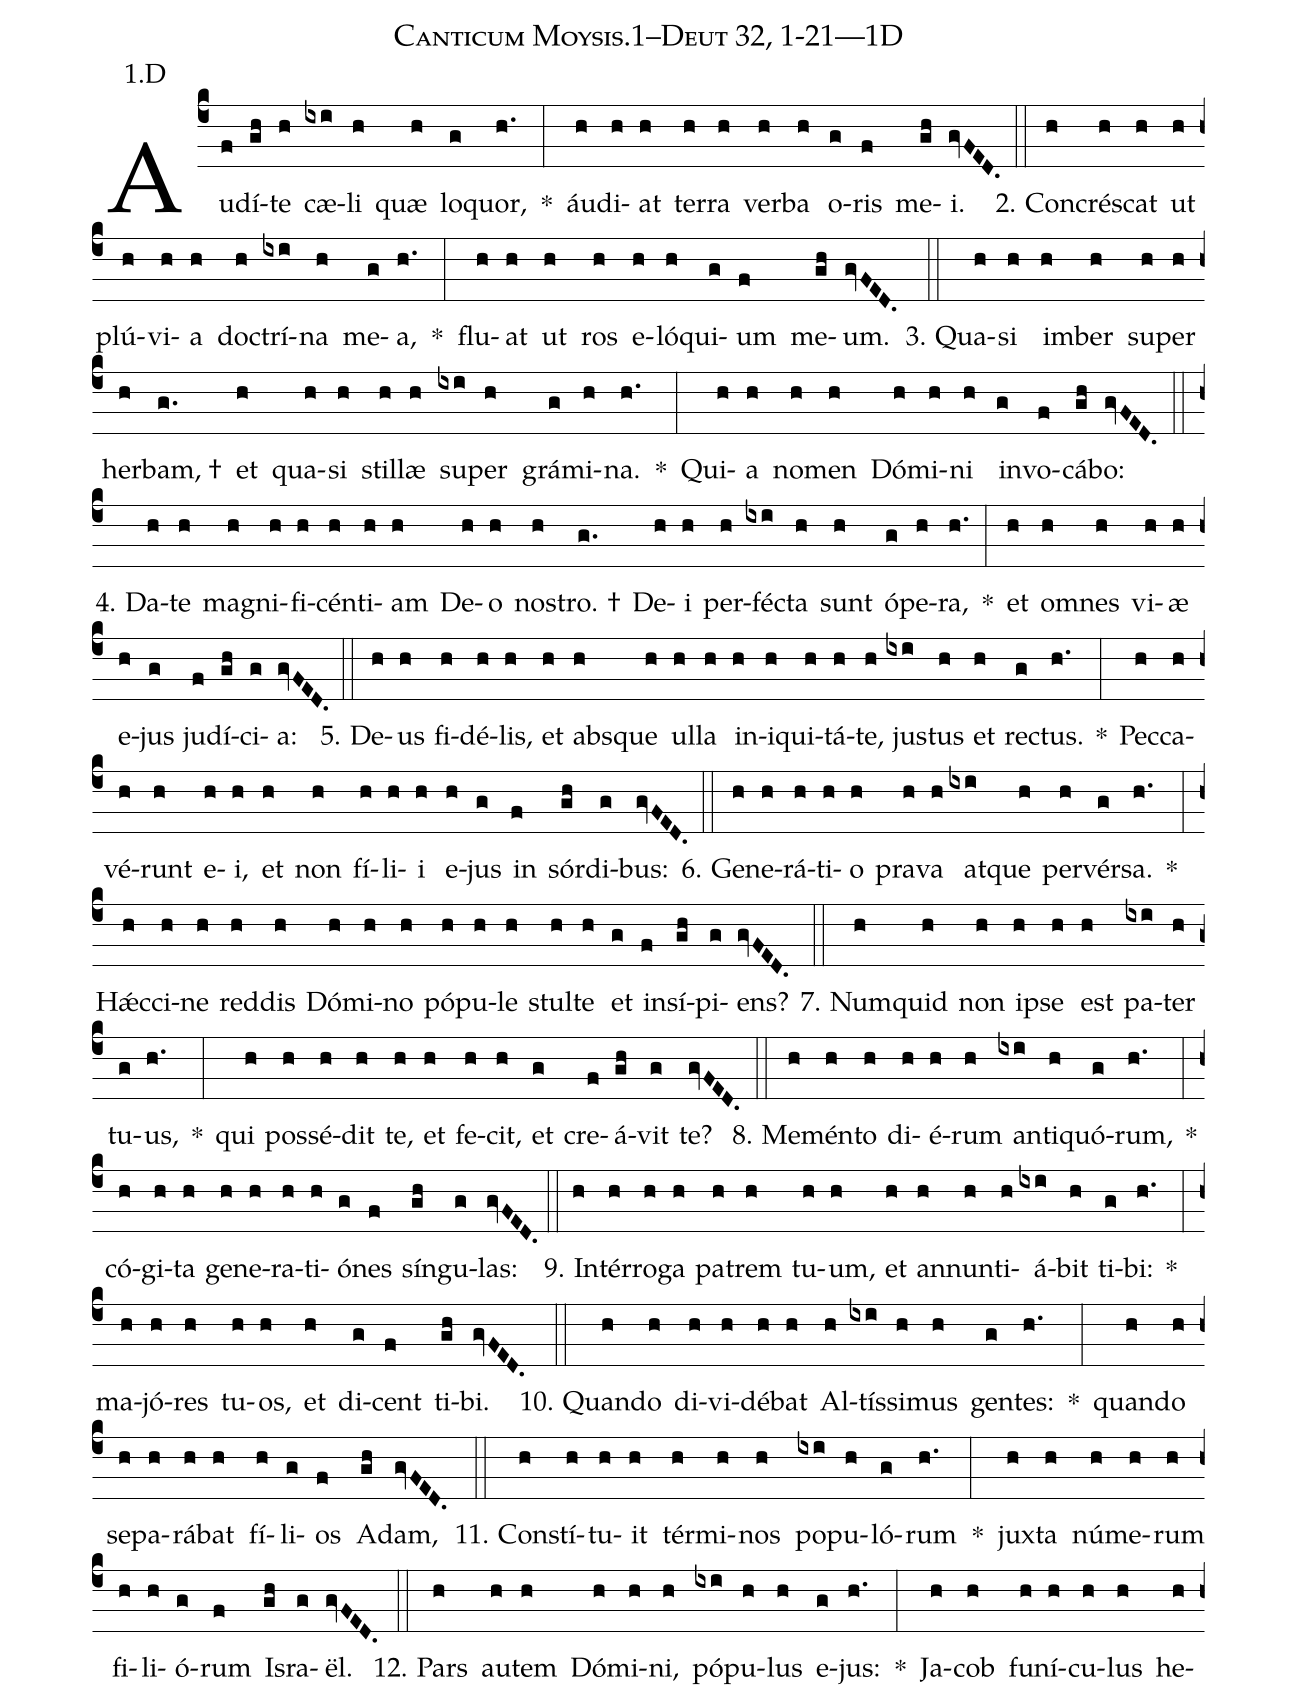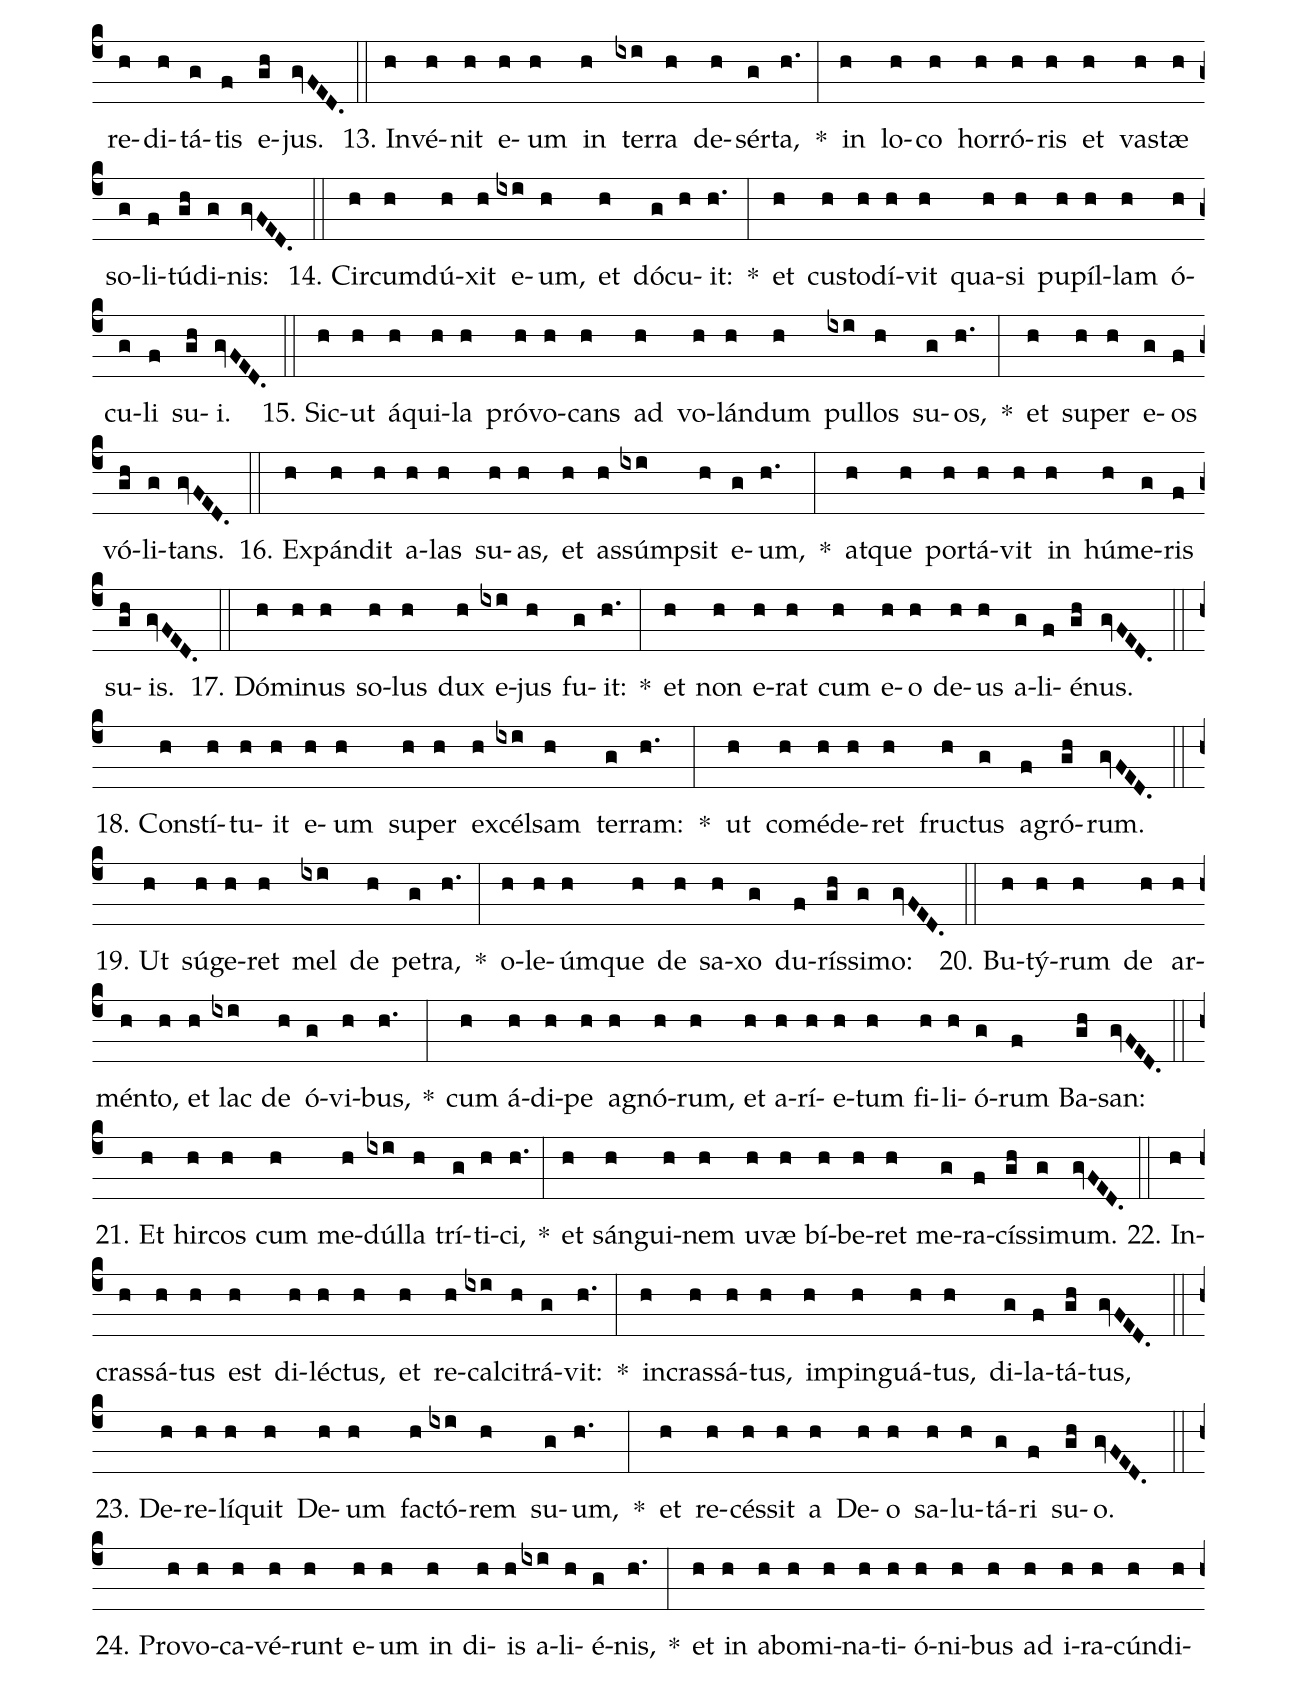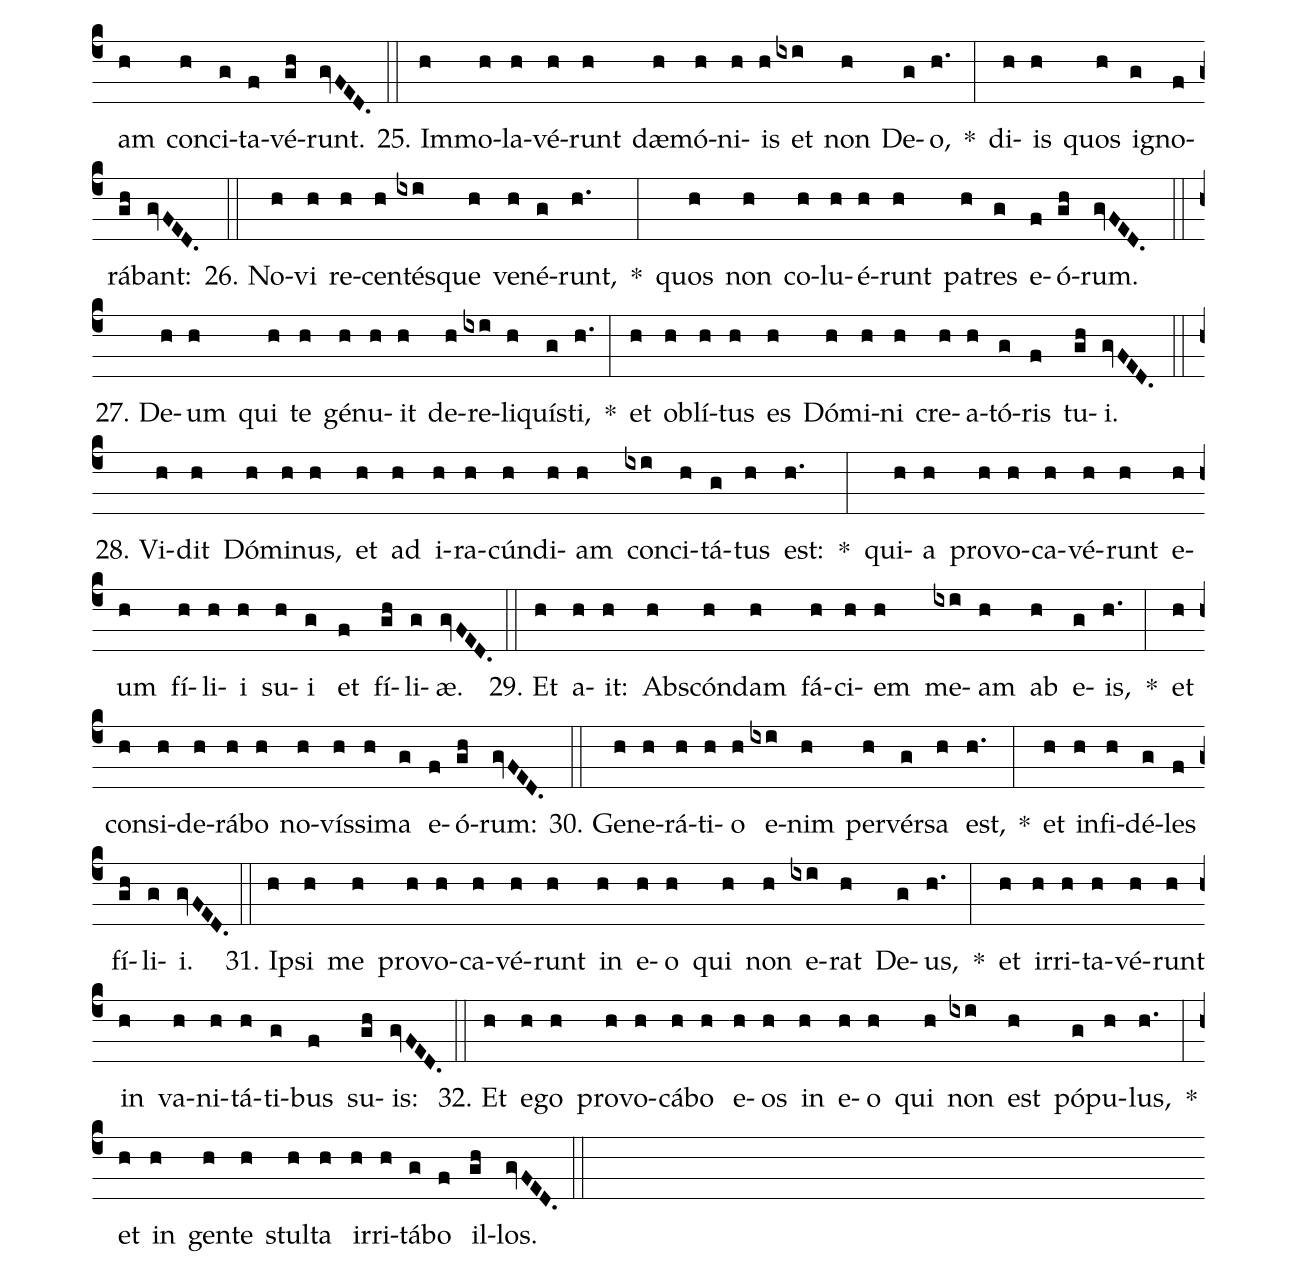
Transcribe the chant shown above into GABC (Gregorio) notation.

name: Canticum Moysis.1--Deut 32, 1-21---1D;
annotation: 1.D;
%%
(c4)Au(f)dí(gh)te(h) cæ(ixi)li(h) quæ(h) lo(g)quor,(h.) *(:) áu(h)di(h)at(h) ter(h)ra(h) ver(h)ba(h) o(g)ris(f) me(gh)i.(gvFED.) (::)
2. Con(h)crés(h)cat(h) ut(h) plú(h)vi(h)a(h) doc(h)trí(ixi)na(h) me(g)a,(h.) *(:) flu(h)at(h) ut(h) ros(h) e(h)ló(h)qui(g)um(f) me(gh)um.(gvFED.) (::)
3. Qua(h)si(h) im(h)ber(h) su(h)per(h) her(h)bam, †(g.) et(h) qua(h)si(h) stil(h)læ(h) su(ixi)per(h) grá(g)mi(h)na.(h.) *(:) Qui(h)a(h) no(h)men(h) Dó(h)mi(h)ni(h) in(g)vo(f)cá(gh)bo:(gvFED.) (::)
4. Da(h)te(h) ma(h)gni(h)fi(h)cén(h)ti(h)am(h) De(h)o(h) nos(h)tro. †(g.) De(h)i(h) per(h)féc(ixi)ta(h) sunt(h) ó(g)pe(h)ra,(h.) *(:) et(h) om(h)nes(h) vi(h)æ(h) e(h)jus(g) ju(f)dí(gh)ci(g)a:(gvFED.) (::)
5. De(h)us(h) fi(h)dé(h)lis,(h) et(h) abs(h)que(h) ul(h)la(h) in(h)i(h)qui(h)tá(h)te,(h) jus(ixi)tus(h) et(h) rec(g)tus.(h.) *(:) Pec(h)ca(h)vé(h)runt(h) e(h)i,(h) et(h) non(h) fí(h)li(h)i(h) e(h)jus(g) in(f) sór(gh)di(g)bus:(gvFED.) (::)
6. Ge(h)ne(h)rá(h)ti(h)o(h) pra(h)va(h) at(ixi)que(h) per(h)vér(g)sa.(h.) *(:) Hǽc(h)ci(h)ne(h) red(h)dis(h) Dó(h)mi(h)no(h) pó(h)pu(h)le(h) stul(h)te(h) et(g) in(f)sí(gh)pi(g)ens?(gvFED.) (::)
7. Num(h)quid(h) non(h) ip(h)se(h) est(h) pa(ixi)ter(h) tu(g)us,(h.) *(:) qui(h) pos(h)sé(h)dit(h) te,(h) et(h) fe(h)cit,(h) et(g) cre(f)á(gh)vit(g) te?(gvFED.) (::)
8. Me(h)mén(h)to(h) di(h)é(h)rum(h) an(ixi)ti(h)quó(g)rum,(h.) *(:) có(h)gi(h)ta(h) ge(h)ne(h)ra(h)ti(h)ó(g)nes(f) sín(gh)gu(g)las:(gvFED.) (::)
9. In(h)tér(h)ro(h)ga(h) pa(h)trem(h) tu(h)um,(h) et(h) an(h)nun(h)ti(h)á(ixi)bit(h) ti(g)bi:(h.) *(:) ma(h)jó(h)res(h) tu(h)os,(h) et(h) di(g)cent(f) ti(gh)bi.(gvFED.) (::)
10. Quan(h)do(h) di(h)vi(h)dé(h)bat(h) Al(h)tís(ixi)si(h)mus(h) gen(g)tes:(h.) *(:) quan(h)do(h) se(h)pa(h)rá(h)bat(h) fí(h)li(g)os(f) A(gh)dam,(gvFED.) (::)
11. Con(h)stí(h)tu(h)it(h) tér(h)mi(h)nos(h) po(ixi)pu(h)ló(g)rum(h.) *(:) jux(h)ta(h) nú(h)me(h)rum(h) fi(h)li(h)ó(g)rum(f) Is(gh)ra(g)ël.(gvFED.) (::)
12. Pars(h) au(h)tem(h) Dó(h)mi(h)ni,(h) pó(ixi)pu(h)lus(h) e(g)jus:(h.) *(:) Ja(h)cob(h) fu(h)ní(h)cu(h)lus(h) he(h)re(h)di(h)tá(g)tis(f) e(gh)jus.(gvFED.) (::)
13. In(h)vé(h)nit(h) e(h)um(h) in(h) ter(ixi)ra(h) de(h)sér(g)ta,(h.) *(:) in(h) lo(h)co(h) hor(h)ró(h)ris(h) et(h) vas(h)tæ(h) so(g)li(f)tú(gh)di(g)nis:(gvFED.) (::)
14. Cir(h)cum(h)dú(h)xit(h) e(ixi)um,(h) et(h) dó(g)cu(h)it:(h.) *(:) et(h) cus(h)to(h)dí(h)vit(h) qua(h)si(h) pu(h)píl(h)lam(h) ó(h)cu(g)li(f) su(gh)i.(gvFED.) (::)
15. Sic(h)ut(h) á(h)qui(h)la(h) pró(h)vo(h)cans(h) ad(h) vo(h)lán(h)dum(h) pul(ixi)los(h) su(g)os,(h.) *(:) et(h) su(h)per(h) e(g)os(f) vó(gh)li(g)tans.(gvFED.) (::)
16. Ex(h)pán(h)dit(h) a(h)las(h) su(h)as,(h) et(h) as(h)súmp(ixi)sit(h) e(g)um,(h.) *(:) at(h)que(h) por(h)tá(h)vit(h) in(h) hú(h)me(g)ris(f) su(gh)is.(gvFED.) (::)
17. Dó(h)mi(h)nus(h) so(h)lus(h) dux(h) e(ixi)jus(h) fu(g)it:(h.) *(:) et(h) non(h) e(h)rat(h) cum(h) e(h)o(h) de(h)us(h) a(g)li(f)é(gh)nus.(gvFED.) (::)
18. Con(h)stí(h)tu(h)it(h) e(h)um(h) su(h)per(h) ex(h)cél(ixi)sam(h) ter(g)ram:(h.) *(:) ut(h) com(h)é(h)de(h)ret(h) fruc(h)tus(g) a(f)gró(gh)rum.(gvFED.) (::)
19. Ut(h) sú(h)ge(h)ret(h) mel(ixi) de(h) pe(g)tra,(h.) *(:) o(h)le(h)úm(h)que(h) de(h) sa(h)xo(g) du(f)rís(gh)si(g)mo:(gvFED.) (::)
20. Bu(h)tý(h)rum(h) de(h) ar(h)mén(h)to,(h) et(h) lac(ixi) de(h) ó(g)vi(h)bus,(h.) *(:) cum(h) á(h)di(h)pe(h) a(h)gnó(h)rum,(h) et(h) a(h)rí(h)e(h)tum(h) fi(h)li(h)ó(g)rum(f) Ba(gh)san:(gvFED.) (::)
21. Et(h) hir(h)cos(h) cum(h) me(h)dúl(ixi)la(h) trí(g)ti(h)ci,(h.) *(:) et(h) sán(h)gui(h)nem(h) u(h)væ(h) bí(h)be(h)ret(h) me(g)ra(f)cís(gh)si(g)mum.(gvFED.) (::)
22. In(h)cras(h)sá(h)tus(h) est(h) di(h)léc(h)tus,(h) et(h) re(h)cal(ixi)ci(h)trá(g)vit:(h.) *(:) in(h)cras(h)sá(h)tus,(h) im(h)pin(h)guá(h)tus,(h) di(g)la(f)tá(gh)tus,(gvFED.) (::)
23. De(h)re(h)lí(h)quit(h) De(h)um(h) fac(h)tó(ixi)rem(h) su(g)um,(h.) *(:) et(h) re(h)cés(h)sit(h) a(h) De(h)o(h) sa(h)lu(h)tá(g)ri(f) su(gh)o.(gvFED.) (::)
24. Pro(h)vo(h)ca(h)vé(h)runt(h) e(h)um(h) in(h) di(h)is(h) a(ixi)li(h)é(g)nis,(h.) *(:) et(h) in(h) ab(h)o(h)mi(h)na(h)ti(h)ó(h)ni(h)bus(h) ad(h) i(h)ra(h)cún(h)di(h)am(h) con(h)ci(g)ta(f)vé(gh)runt.(gvFED.) (::)
25. Im(h)mo(h)la(h)vé(h)runt(h) dæ(h)mó(h)ni(h)is(h) et(ixi) non(h) De(g)o,(h.) *(:) di(h)is(h) quos(h) i(g)gno(f)rá(gh)bant:(gvFED.) (::)
26. No(h)vi(h) re(h)cen(h)tés(ixi)que(h) ve(h)né(g)runt,(h.) *(:) quos(h) non(h) co(h)lu(h)é(h)runt(h) pa(h)tres(g) e(f)ó(gh)rum.(gvFED.) (::)
27. De(h)um(h) qui(h) te(h) gé(h)nu(h)it(h) de(h)re(ixi)li(h)quís(g)ti,(h.) *(:) et(h) ob(h)lí(h)tus(h) es(h) Dó(h)mi(h)ni(h) cre(h)a(h)tó(g)ris(f) tu(gh)i.(gvFED.) (::)
28. Vi(h)dit(h) Dó(h)mi(h)nus,(h) et(h) ad(h) i(h)ra(h)cún(h)di(h)am(h) con(ixi)ci(h)tá(g)tus(h) est:(h.) *(:) qui(h)a(h) pro(h)vo(h)ca(h)vé(h)runt(h) e(h)um(h) fí(h)li(h)i(h) su(h)i(g) et(f) fí(gh)li(g)æ.(gvFED.) (::)
29. Et(h) a(h)it:(h) Abs(h)cón(h)dam(h) fá(h)ci(h)em(h) me(ixi)am(h) ab(h) e(g)is,(h.) *(:) et(h) con(h)si(h)de(h)rá(h)bo(h) no(h)vís(h)si(h)ma(g) e(f)ó(gh)rum:(gvFED.) (::)
30. Ge(h)ne(h)rá(h)ti(h)o(h) e(ixi)nim(h) per(h)vér(g)sa(h) est,(h.) *(:) et(h) in(h)fi(h)dé(g)les(f) fí(gh)li(g)i.(gvFED.) (::)
31. Ip(h)si(h) me(h) pro(h)vo(h)ca(h)vé(h)runt(h) in(h) e(h)o(h) qui(h) non(h) e(ixi)rat(h) De(g)us,(h.) *(:) et(h) ir(h)ri(h)ta(h)vé(h)runt(h) in(h) va(h)ni(h)tá(h)ti(g)bus(f) su(gh)is:(gvFED.) (::)
32. Et(h) e(h)go(h) pro(h)vo(h)cá(h)bo(h) e(h)os(h) in(h) e(h)o(h) qui(h) non(ixi) est(h) pó(g)pu(h)lus,(h.) *(:) et(h) in(h) gen(h)te(h) stul(h)ta(h) ir(h)ri(h)tá(g)bo(f) il(gh)los.(gvFED.) (::)
